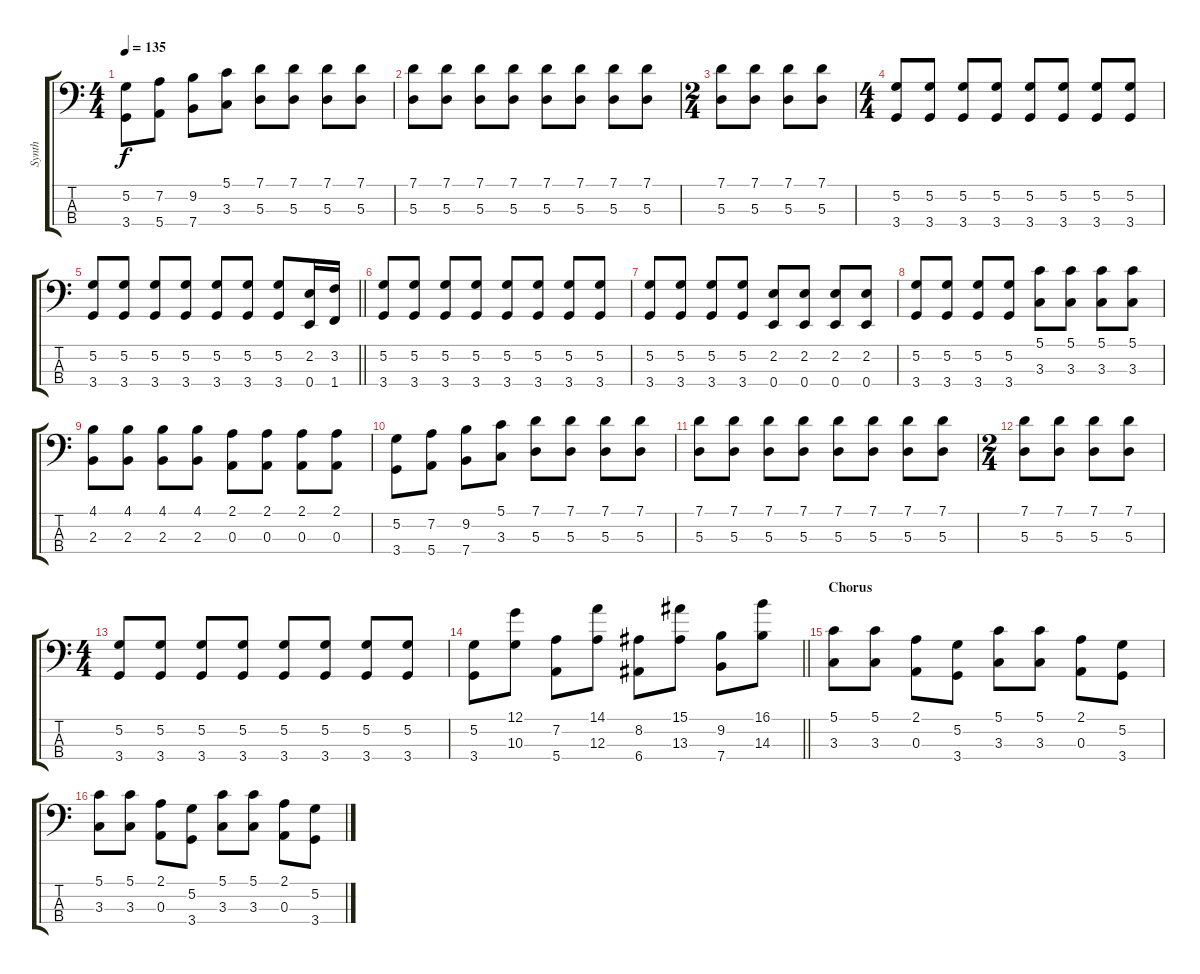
\track ("Synth" "Synth") {instrument synthbass1}
\staff {score tabs}
\tuning (G2 D2 A1 E1) {hide}
\ts (4 4)
\tempo 135
\clef f4
\ks c
(5.2 3.4).8{dy f} (7.2 5.4).8 (9.2 7.4).8 (5.1 3.3).8 (7.1 5.3).8 (7.1 5.3).8 (7.1 5.3).8 (7.1 5.3).8 |
(7.1 5.3).8 (7.1 5.3).8 (7.1 5.3).8 (7.1 5.3).8 (7.1 5.3).8 (7.1 5.3).8 (7.1 5.3).8 (7.1 5.3).8 |
\ts (2 4)
(7.1 5.3).8 (7.1 5.3).8 (7.1 5.3).8 (7.1 5.3).8 |
\ts (4 4)
(5.2 3.4).8 (5.2 3.4).8 (5.2 3.4).8 (5.2 3.4).8 (5.2 3.4).8 (5.2 3.4).8 (5.2 3.4).8 (5.2 3.4).8 |
\barLineRight lightlight
(5.2 3.4).8 (5.2 3.4).8 (5.2 3.4).8 (5.2 3.4).8 (5.2 3.4).8 (5.2 3.4).8 (5.2 3.4).8 (2.2 0.4).16 (3.2 1.4).16 |
(5.2 3.4).8 (5.2 3.4).8 (5.2 3.4).8 (5.2 3.4).8 (5.2 3.4).8 (5.2 3.4).8 (5.2 3.4).8 (5.2 3.4).8 |
(5.2 3.4).8 (5.2 3.4).8 (5.2 3.4).8 (5.2 3.4).8 (2.2 0.4).8 (2.2 0.4).8 (2.2 0.4).8 (2.2 0.4).8 |
(5.2 3.4).8 (5.2 3.4).8 (5.2 3.4).8 (5.2 3.4).8 (5.1 3.3).8 (5.1 3.3).8 (5.1 3.3).8 (5.1 3.3).8 |
(4.1 2.3).8 (4.1 2.3).8 (4.1 2.3).8 (4.1 2.3).8 (2.1 0.3).8 (2.1 0.3).8 (2.1 0.3).8 (2.1 0.3).8 |
(5.2 3.4).8 (7.2 5.4).8 (9.2 7.4).8 (5.1 3.3).8 (7.1 5.3).8 (7.1 5.3).8 (7.1 5.3).8 (7.1 5.3).8 |
(7.1 5.3).8 (7.1 5.3).8 (7.1 5.3).8 (7.1 5.3).8 (7.1 5.3).8 (7.1 5.3).8 (7.1 5.3).8 (7.1 5.3).8 |
\ts (2 4)
(7.1 5.3).8 (7.1 5.3).8 (7.1 5.3).8 (7.1 5.3).8 |
\ts (4 4)
(5.2 3.4).8 (5.2 3.4).8 (5.2 3.4).8 (5.2 3.4).8 (5.2 3.4).8 (5.2 3.4).8 (5.2 3.4).8 (5.2 3.4).8 |
\barLineRight lightlight
(5.2 3.4).8 (12.1 10.3).8 (7.2 5.4).8 (14.1 12.3).8 (8.2 6.4).8 (15.1 13.3).8 (9.2 7.4).8 (16.1 14.3).8 |
\section ("" "Chorus")
(5.1 3.3).8 (5.1 3.3).8 (2.1 0.3).8 (5.2 3.4).8 (5.1 3.3).8 (5.1 3.3).8 (2.1 0.3).8 (5.2 3.4).8 |
(5.1 3.3).8 (5.1 3.3).8 (2.1 0.3).8 (5.2 3.4).8 (5.1 3.3).8 (5.1 3.3).8 (2.1 0.3).8 (5.2 3.4).8
